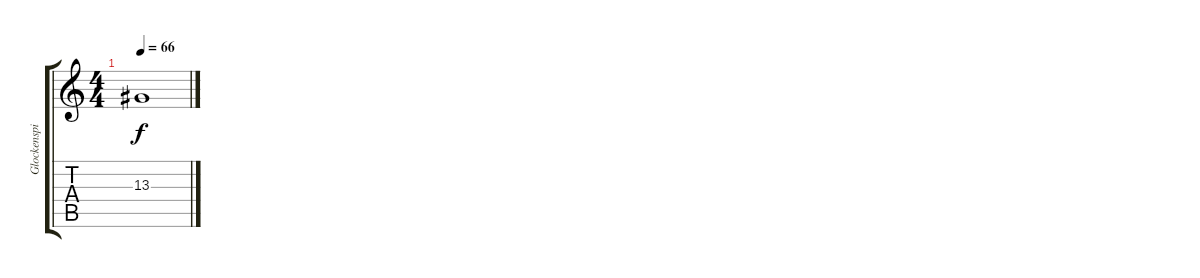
\track ("Glockenspiel" "Glockenspi") {instrument glockenspiel}
\staff {score tabs}
\tuning (E4 B3 G3 D3 A2 E2) {hide}
\ts (4 4)
\tempo 66
\clef g2
\ks c
13.3{t}.1{dy f}
